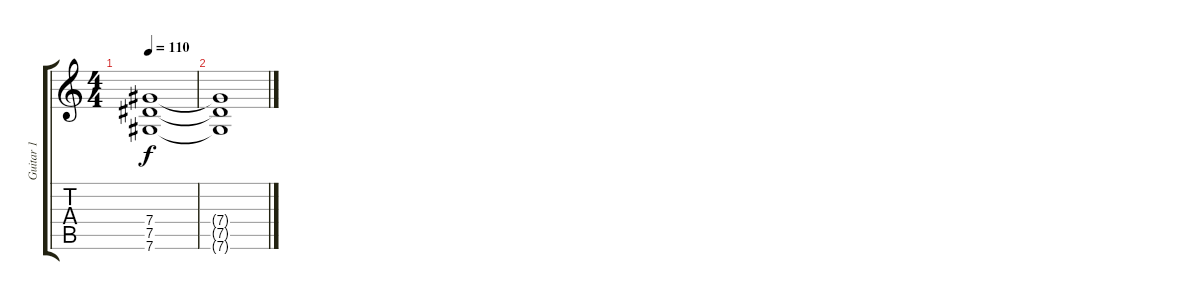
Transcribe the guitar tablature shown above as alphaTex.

\track ("Guitar 1" "Guitar 1") {instrument distortionguitar}
\staff {score tabs}
\tuning (Eb4 Bb3 Gb3 Db3 Ab2 Db2) {hide}
\ts (4 4)
\tempo 110
\clef g2
\ks c
(7.4{t} 7.5{t} 7.6{t}).1{dy f volume 0} |
(7.4{t} 7.5{t} 7.6{t}).1
